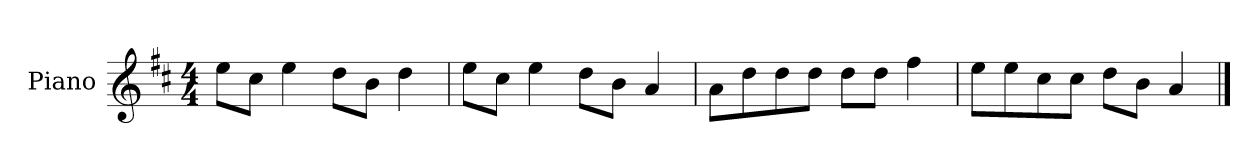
**kern
*part1
*staff1
*I"Piano
*I'P-no
*clefG2
*k[f#c#]
*M4/4
*MM90
=1
8ee\L
8cc#\J
4ee\
8dd\L
8b\J
4dd\
=2
8ee\L
8cc#\J
4ee\
8dd\L
8b\J
4a/
=3
8a\L
8dd\
8dd\
8dd\J
8dd\L
8dd\J
4ff#\
=4
8ee\L
8ee\
8cc#\
8cc#\J
8dd\L
8b\J
4a/
==
*-
